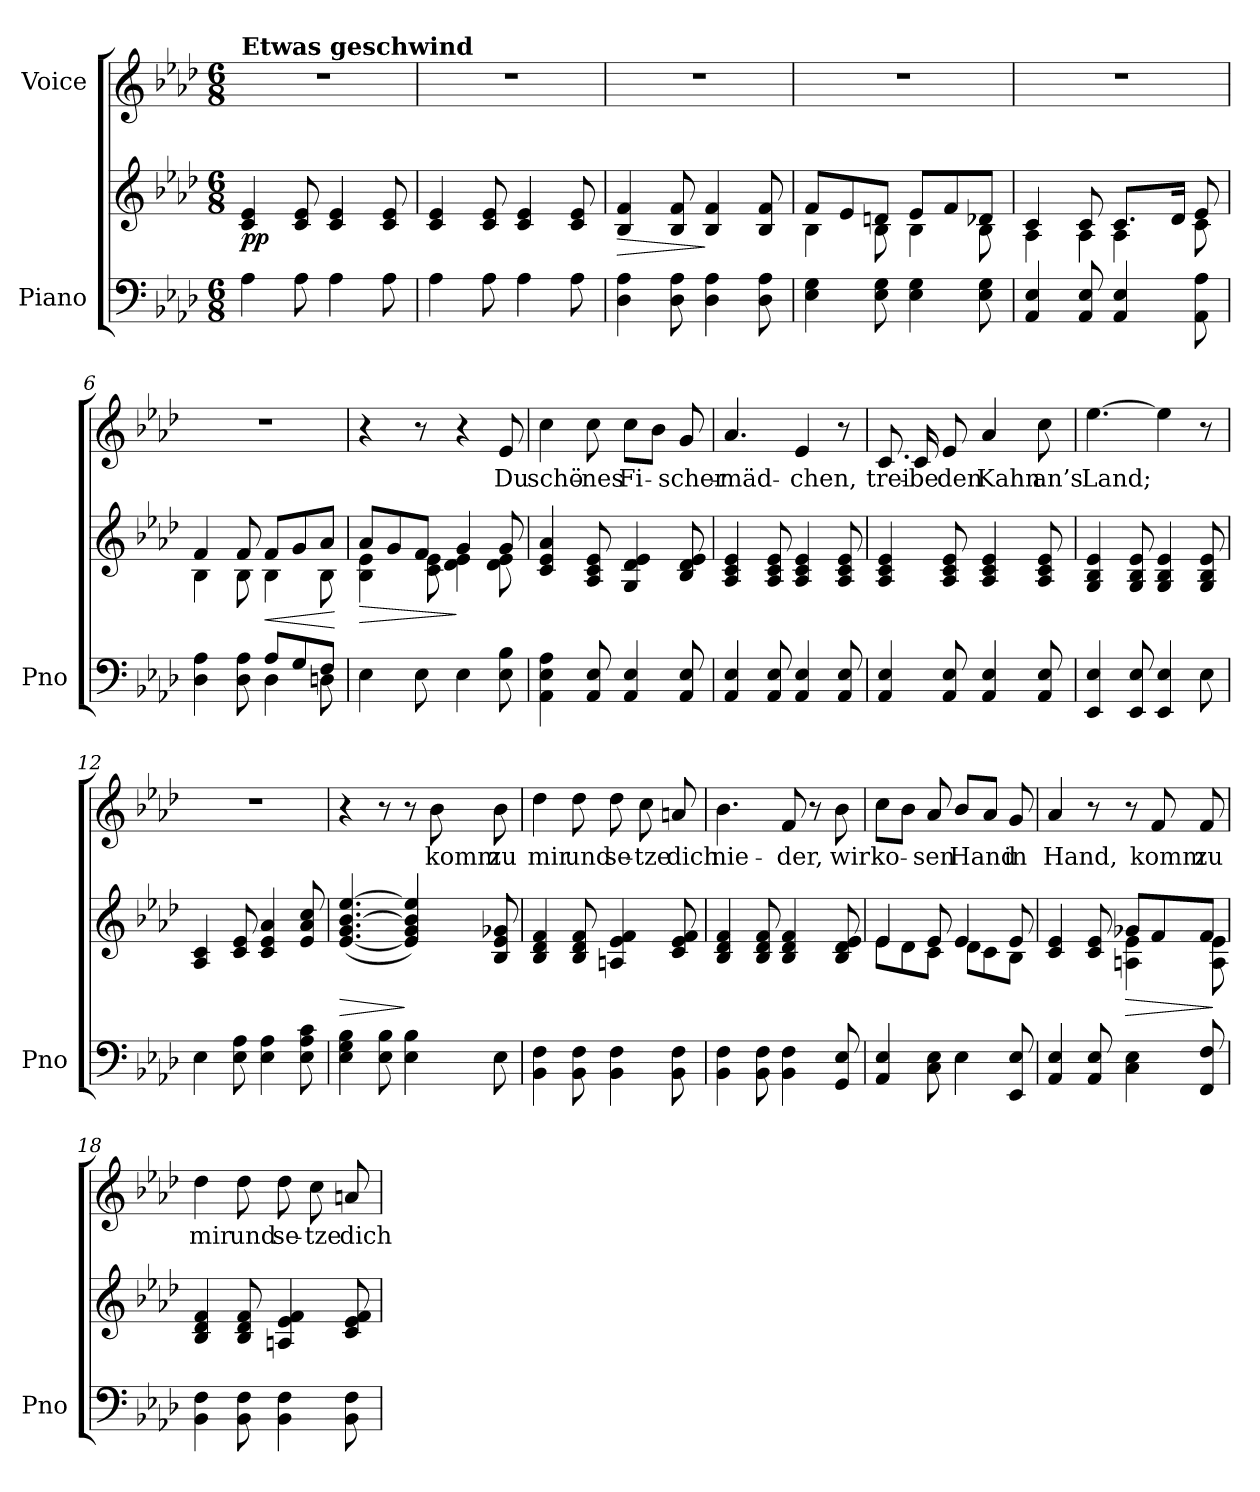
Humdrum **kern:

**kern	**kern	**dynam	**kern	**text
*part2	*part2	*part2	*part1	*part1
*staff3	*staff2	*staff2/3	*staff1	*staff1
*I"Piano	*	*	*I"Voice	*
*I'Pno	*	*	*	*
*clefF4	*clefG2	*	*clefG2	*
*k[b-e-a-d-]	*k[b-e-a-d-]	*	*k[b-e-a-d-]	*
*M6/8	*M6/8	*	*M6/8	*
=1	=1	=1	=1	=1
!	!	!	!LO:TX:a:B:t=Etwas geschwind	!
!	!	!LO:DY:b	!	!
4A-\	4c/ 4e-/	pp	2.r	.
8A-\	8c/ 8e-/	.	.	.
4A-\	4c/ 4e-/	.	.	.
8A-\	8c/ 8e-/	.	.	.
=2	=2	=2	=2	=2
4A-\	4c/ 4e-/	.	2.r	.
8A-\	8c/ 8e-/	.	.	.
4A-\	4c/ 4e-/	.	.	.
8A-\	8c/ 8e-/	.	.	.
=3	=3	=3	=3	=3
!	!	!LO:HP:b	!	!
4D-\ 4A-\	4B-/ 4f/	>	2.r	.
8D-\ 8A-\	8B-/ 8f/	.	.	.
4D-\ 4A-\	4B-/ 4f/	]	.	.
8D-\ 8A-\	8B-/ 8f/	.	.	.
=4	=4	=4	=4	=4
*	*^	*	*	*
4E-\ 4G\	8f/L	4B-\	.	2.r	.
.	8e-/	.	.	.	.
8E-\ 8G\	8dn/J	8B-\	.	.	.
4E-\ 4G\	8e-/L	4B-\	.	.	.
.	8f/	.	.	.	.
8E-\ 8G\	8d-X/J	8B-\	.	.	.
=5	=5	=5	=5	=5	=5
*	*	*^	*	*	*
4AA-/ 4E-/	4c/	4.ryy	4A-\	.	2.r	.
8AA-/ 8E-/	8c/	.	4A-\	.	.	.
4AA-/ 4E-/	8.c/L	4A-\	.	.	.	.
.	.	.	4ryy	.	.	.
.	16d-/Jk	.	.	.	.	.
8AA-\ 8A-\	8e-/	8c\	.	.	.	.
*	*	*v	*v	*	*	*
=6	=6	=6	=6	=6	=6
*^	*	*	*	*	*
4.ryy	4D-\ 4A-\	4f/	4B-\	.	2.r	.
.	8D-\ 8A-\	8f/	8B-\	.	.	.
!	!	!	!	!LO:HP:b	!	!
8A-/L	4D-\	8f/L	4B-\	<	.	.
8G/	.	8g/	.	.	.	.
8F/J	8Dn\	8a-/J	8B-\	.	.	.
*v	*v	*	*	*	*	*
*	*v	*v	*	*	*
.	.	[	.	.
=7	=7	=7	=7	=7
!	!	!LO:HP:b	!	!
*	*^	*	*	*
4E-\	8a-/L	4B-\ 4e-\	>	4r	.
.	8g/	.	.	.	.
8E-\	8f/J	8c\ 8e-\	.	8r	.
4E-\	4g/	4d-\ 4e-\	]	4r	.
8E-\ 8B-\	8g/	8d-\ 8e-\	.	8e-/	Du
*	*v	*v	*	*	*
=8	=8	=8	=8	=8
4AA-\ 4E-\ 4A-\	4c/ 4e-/ 4a-/	.	4cc\	schö-
8AA-/ 8E-/	8A-/ 8c/ 8e-/	.	8cc\	-nes
4AA-/ 4E-/	4G/ 4d-/ 4e-/	.	8cc\L	Fi-
.	.	.	8b-\J	.
8AA-/ 8E-/	8B-/ 8d-/ 8e-/	.	8g/	-scher-
=9	=9	=9	=9	=9
4AA-/ 4E-/	4A-/ 4c/ 4e-/	.	4.a-/	-mäd-
8AA-/ 8E-/	8A-/ 8c/ 8e-/	.	.	.
4AA-/ 4E-/	4A-/ 4c/ 4e-/	.	4e-/	-chen,
8AA-/ 8E-/	8A-/ 8c/ 8e-/	.	8r	.
=10	=10	=10	=10	=10
4AA-/ 4E-/	4A-/ 4c/ 4e-/	.	8.c/	trei-
.	.	.	16c/	-be
8AA-/ 8E-/	8A-/ 8c/ 8e-/	.	8e-/	den
4AA-/ 4E-/	4A-/ 4c/ 4e-/	.	4a-/	Kahn
8AA-/ 8E-/	8A-/ 8c/ 8e-/	.	8cc\	an’s
=11	=11	=11	=11	=11
4EE-/ 4E-/	4G/ 4B-/ 4e-/	.	[4.ee-\	Land;
8EE-/ 8E-/	8G/ 8B-/ 8e-/	.	.	.
4EE-/ 4E-/	4G/ 4B-/ 4e-/	.	4ee-\]	.
8E-\	8G/ 8B-/ 8e-/	.	8r	.
=12	=12	=12	=12	=12
4E-\	4A-/ 4c/	.	2.r	.
8E-\ 8A-\	8c/ 8e-/	.	.	.
4E-\ 4A-\	4c/ 4e-/ 4a-/	.	.	.
8E-\ 8A-\ 8c\	8e-/ 8a-/ 8cc/	.	.	.
=13	=13	=13	=13	=13
!	!	!LO:HP:b	!	!
4E-\ 4G\ 4B-\	(<[4.e-/ 4.g/ [4.b-/ [4.ee-/	>	4r	.
8E-\ 8B-\	.	.	8r	.
4E-\ 4B-\	4e-/] 4g/ 4b-/] 4ee-/])	]	8r	.
.	.	.	8b-\	komm
8E-\	8B-/ 8e-/ 8g-X/	.	8b-\	zu
=14	=14	=14	=14	=14
4BB-\ 4F\	4B-/ 4d-/ 4f/	.	4dd-\	mir
8BB-\ 8F\	8B-/ 8d-/ 8f/	.	8dd-\	und
4BB-\ 4F\	4An/ 4e-/ 4f/	.	8dd-\	se-
.	.	.	8cc\	-tze
8BB-\ 8F\	8c/ 8e-/ 8f/	.	8an/	dich
=15	=15	=15	=15	=15
4BB-\ 4F\	4B-/ 4d-/ 4f/	.	4.b-\	nie-
8BB-\ 8F\	8B-/ 8d-/ 8f/	.	.	.
4BB-\ 4F\	4B-/ 4d-/ 4f/	.	8f/	-der,
.	.	.	8r	.
8GG/ 8E-/	8B-/ 8d-/ 8e-/	.	8b-\	wir
=16	=16	=16	=16	=16
*	*^	*	*	*
4AA-/ 4E-/	4e-/	8e-\L	.	8cc\L	ko-
.	.	8d-\	.	8b-\J	.
8C\ 8E-\	8e-/	8c\J	.	8a-/	-sen
4E-\	4e-/	8d-\L	.	8b-/L	Hand
.	.	8c\	.	8a-/J	.
8EE-/ 8E-/	8e-/	8B-\J	.	8g/	in
=17	=17	=17	=17	=17	=17
4AA-/ 4E-/	4c/ 4e-/	4.ryy	.	4a-/	Hand,
8AA-/ 8E-/	8c/ 8e-/	.	.	8r	.
!	!	!	!LO:HP:b	!	!
4C\ 4E-\	8g-X/L	4An\ 4e-\	>	8r	.
.	8f/	.	.	8f/	komm
8FF/ 8F/	8f/J	8A\ 8e-\	.	8f/	zu
*	*v	*v	*	*	*
.	.	]	.	.
=18	=18	=18	=18	=18
4BB-\ 4F\	4B-/ 4d-/ 4f/	.	4dd-\	mir
8BB-\ 8F\	8B-/ 8d-/ 8f/	.	8dd-\	und
4BB-\ 4F\	4An/ 4e-/ 4f/	.	8dd-\	se-
.	.	.	8cc\	-tze
8BB-\ 8F\	8c/ 8e-/ 8f/	.	8an/	dich
=	=	=	=	=
*-	*-	*-	*-	*-
